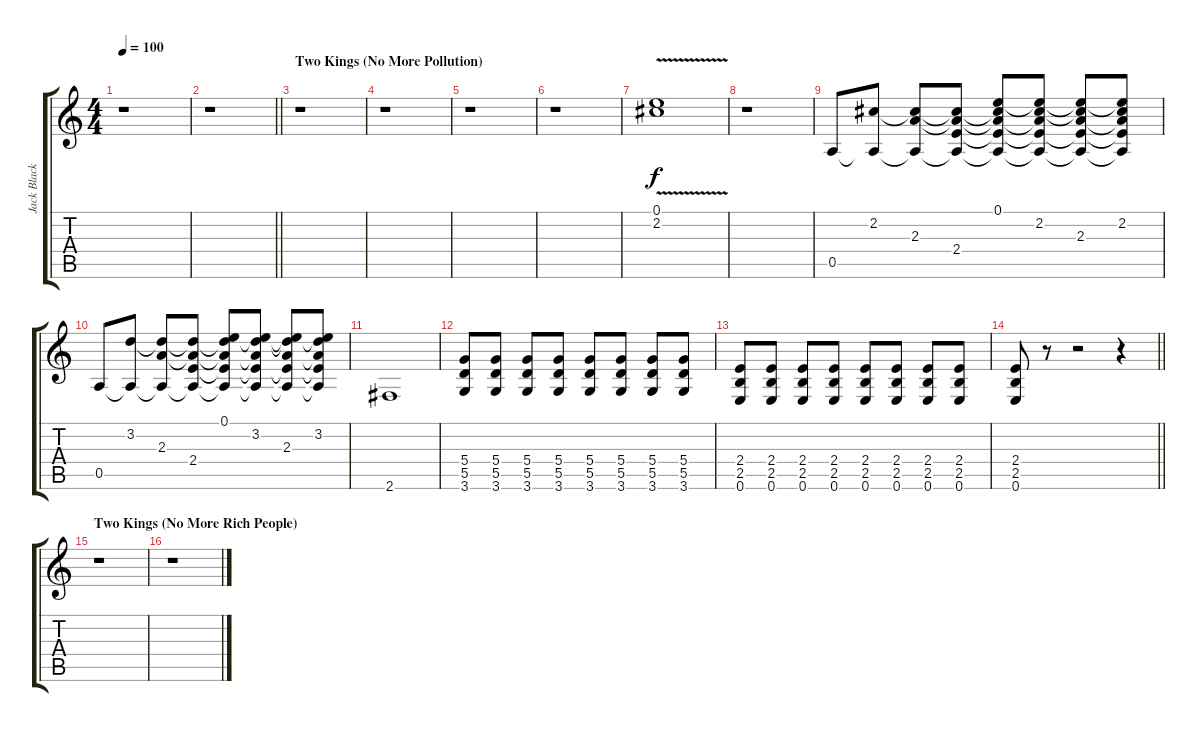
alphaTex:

\track ("Jack Black (Backing Guitar)" "Jack Black") {instrument acousticguitarsteel}
\staff {score tabs}
\tuning (E4 B3 G3 D3 A2 E2) {hide}
\ts (4 4)
\tempo 100
\clef g2
\ks c
r.1{dy f} |
\barLineRight lightlight
r.1 |
\section ("" "Two Kings (No More Pollution)")
r.1 |
r.1 |
r.1 |
r.1 |
(0.1{v} 2.2{v}).1{instrument electricguitarclean} |
r.1 |
0.5.8{instrument electricguitarclean} (2.2 0.5{t}).8 (2.2{t} 2.3 0.5{t}).8 (2.2{t} 2.3{t} 2.4 0.5{t}).8 (0.1 2.2{t} 2.3{t} 2.4{t} 0.5{t}).8 (0.1{t} 2.2 2.3{t} 2.4{t} 0.5{t}).8 (0.1{t} 2.2{t} 2.3 2.4{t} 0.5{t}).8 (0.1{t} 2.2 2.3{t} 2.4{t} 0.5{t}).8 |
0.5.8{instrument electricguitarclean} (3.2 0.5{t}).8 (3.2{t} 2.3 0.5{t}).8 (3.2{t} 2.3{t} 2.4 0.5{t}).8 (0.1 3.2{t} 2.3{t} 2.4{t} 0.5{t}).8 (0.1{t} 3.2 2.3{t} 2.4{t} 0.5{t}).8 (0.1{t} 3.2{t} 2.3 2.4{t} 0.5{t}).8 (0.1{t} 3.2 2.3{t} 2.4{t} 0.5{t}).8 |
2.6.1{instrument electricguitarclean} |
(5.4 5.5 3.6).8 (5.4 5.5 3.6).8 (5.4 5.5 3.6).8 (5.4 5.5 3.6).8 (5.4 5.5 3.6).8 (5.4 5.5 3.6).8 (5.4 5.5 3.6).8 (5.4 5.5 3.6).8 |
(2.4 2.5 0.6).8 (2.4 2.5 0.6).8 (2.4 2.5 0.6).8 (2.4 2.5 0.6).8 (2.4 2.5 0.6).8 (2.4 2.5 0.6).8 (2.4 2.5 0.6).8 (2.4 2.5 0.6).8 |
\barLineRight lightlight
(2.4 2.5 0.6).8 r.8 r.2 r.4 |
\section ("" "Two Kings (No More Rich People)")
r.1 |
r.1
